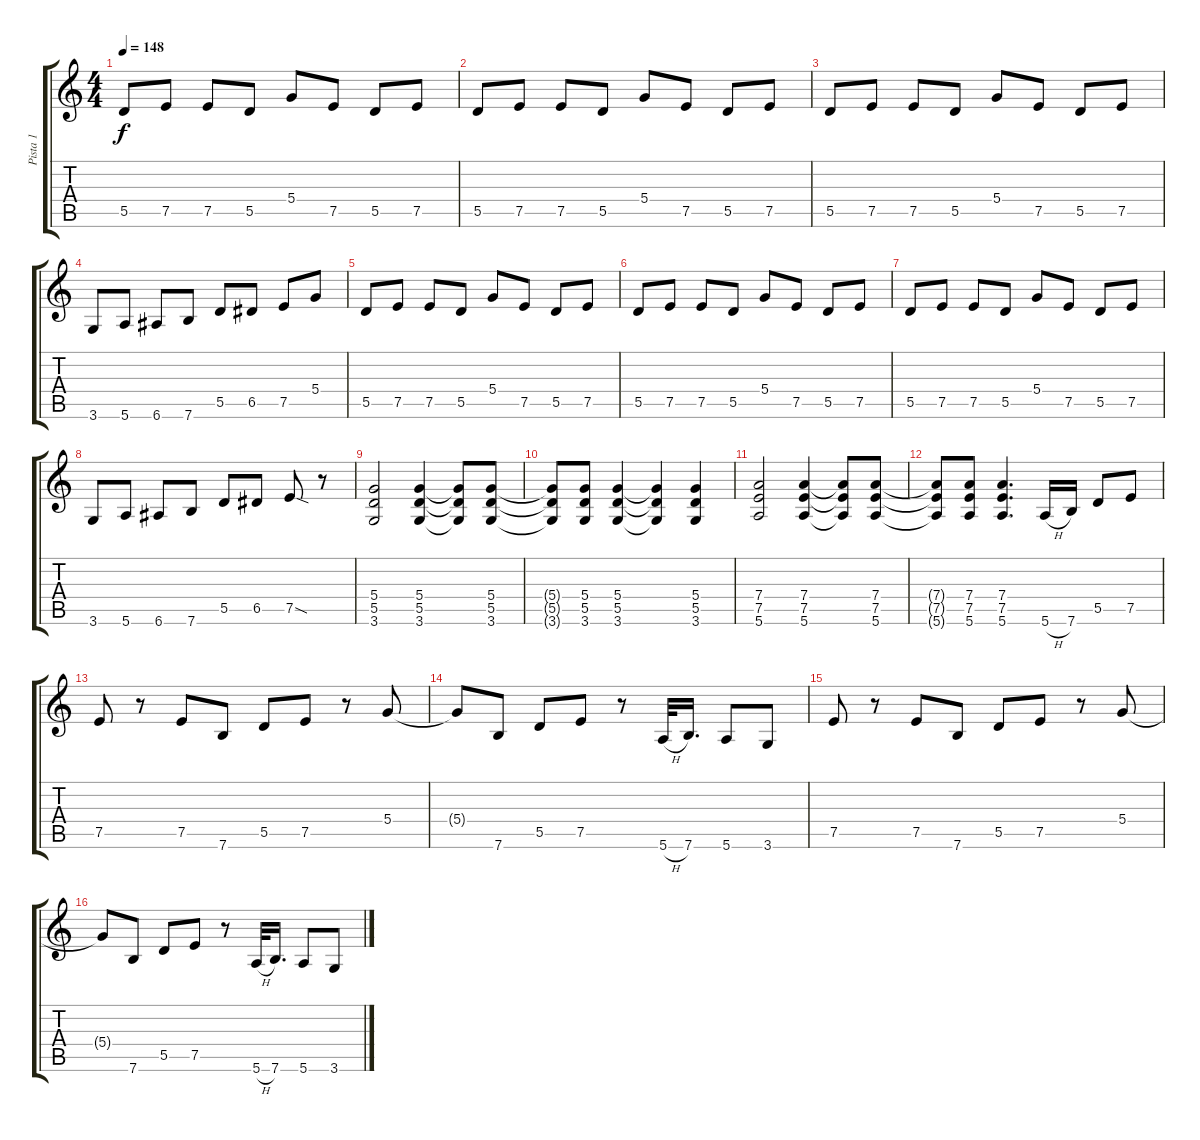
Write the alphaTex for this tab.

\track ("Pista 1" "Pista 1") {instrument distortionguitar}
\staff {score tabs}
\tuning (E4 B3 G3 D3 A2 E2) {hide}
\ts (4 4)
\tempo 148
\clef g2
\ks c
5.5.8{dy f} 7.5.8 7.5.8 5.5.8 5.4.8 7.5.8 5.5.8 7.5.8 |
5.5.8 7.5.8 7.5.8 5.5.8 5.4.8 7.5.8 5.5.8 7.5.8 |
5.5.8 7.5.8 7.5.8 5.5.8 5.4.8 7.5.8 5.5.8 7.5.8 |
3.6.8 5.6.8 6.6.8 7.6.8 5.5.8 6.5.8 7.5.8 5.4.8 |
5.5.8 7.5.8 7.5.8 5.5.8 5.4.8 7.5.8 5.5.8 7.5.8 |
5.5.8 7.5.8 7.5.8 5.5.8 5.4.8 7.5.8 5.5.8 7.5.8 |
5.5.8 7.5.8 7.5.8 5.5.8 5.4.8 7.5.8 5.5.8 7.5.8 |
3.6.8 5.6.8 6.6.8 7.6.8 5.5.8 6.5.8 7.5{sod}.8 r.8 |
(5.4 5.5 3.6).2 (5.4 5.5 3.6).4 (5.4{t} 5.5{t} 3.6{t}).8 (5.4 5.5 3.6).8 |
(5.4{t} 5.5{t} 3.6{t}).8 (5.4 5.5 3.6).8 (5.4 5.5 3.6).4 (5.4{t} 5.5{t} 3.6{t}).4 (5.4 5.5 3.6).4 |
(7.4 7.5 5.6).2 (7.4 7.5 5.6).4 (7.4{t} 7.5{t} 5.6{t}).8 (7.4 7.5 5.6).8 |
(7.4{t} 7.5{t} 5.6{t}).8 (7.4 7.5 5.6).8 (7.4 7.5 5.6).4{d} 5.6{h}.16 7.6.16 5.5.8 7.5.8 |
7.5.8 r.8 7.5.8 7.6.8 5.5.8 7.5.8 r.8 5.4.8 |
5.4{t}.8 7.6.8 5.5.8 7.5.8 r.8 5.6{h}.32 7.6.16{d} 5.6.8 3.6.8 |
7.5.8 r.8 7.5.8 7.6.8 5.5.8 7.5.8 r.8 5.4.8 |
5.4{t}.8 7.6.8 5.5.8 7.5.8 r.8 5.6{h}.32 7.6.16{d} 5.6.8 3.6.8
